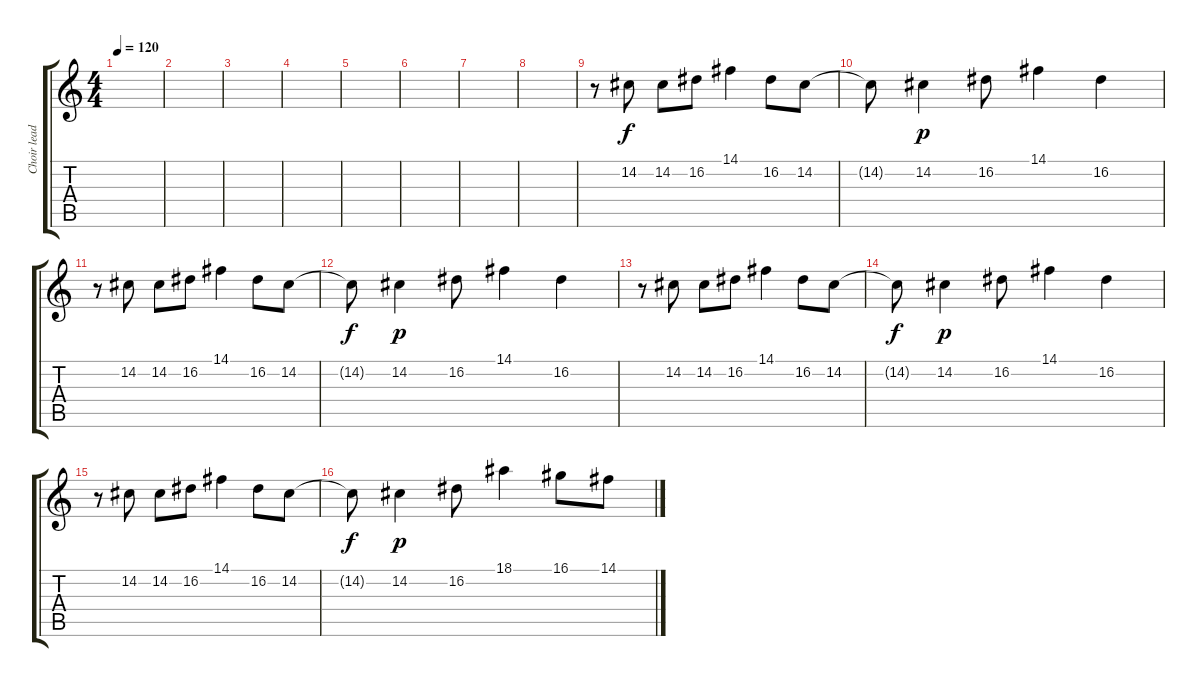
\track ("Choir lead" "Choir lead") {instrument choiraahs}
\staff {score tabs}
\tuning (E4 B3 G3 D3 A2 E2) {hide}
\ts (4 4)
\tempo 120
\clef g2
\ks c
|
|
|
|
|
|
|
|
r.8{volume 11} 14.2.8 14.2.8 16.2.8 14.1.4 16.2.8 14.2.8 |
14.2{t}.8{dy f} 14.2.4{dy p} 16.2.8 14.1.4 16.2.4 |
r.8 14.2.8 14.2.8 16.2.8 14.1.4 16.2.8 14.2.8 |
14.2{t}.8{dy f} 14.2.4{dy p} 16.2.8 14.1.4 16.2.4 |
r.8{volume 14} 14.2.8 14.2.8 16.2.8 14.1.4 16.2.8 14.2.8 |
14.2{t}.8{dy f} 14.2.4{dy p} 16.2.8 14.1.4 16.2.4 |
r.8 14.2.8 14.2.8 16.2.8 14.1.4 16.2.8 14.2.8 |
14.2{t}.8{dy f} 14.2.4{dy p} 16.2.8 18.1.4 16.1.8 14.1.8
